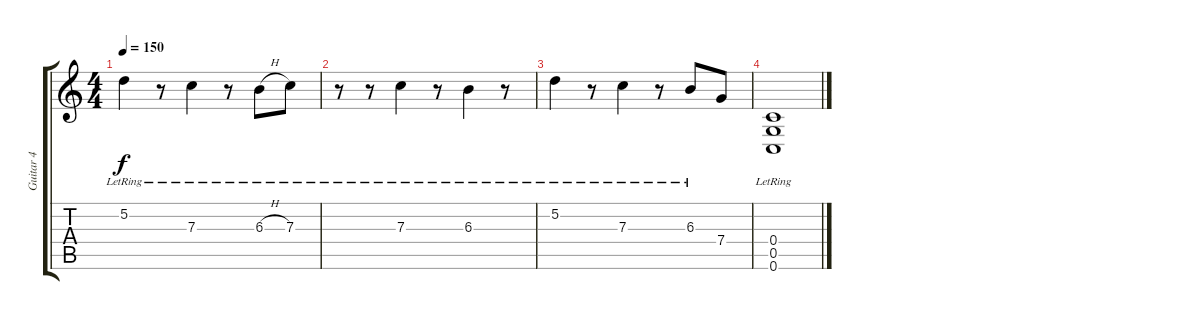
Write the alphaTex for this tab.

\track ("Guitar 4" "Guitar 4") {instrument acousticguitarsteel}
\staff {score tabs}
\tuning (D4 A3 F3 C3 G2 C2) {hide}
\ts (4 4)
\tempo 150
\clef g2
\ks c
5.2{lr}.4{dy f} r.8 7.3{lr}.4 r.8 6.3{h lr}.8 7.3{lr}.8 |
r.8 r.8 7.3{lr}.4 r.8 6.3{lr}.4 r.8 |
5.2{lr}.4 r.8 7.3{lr}.4 r.8 6.3{lr}.8 7.4.8 |
(0.4{lr} 0.5{lr} 0.6{lr}).1
